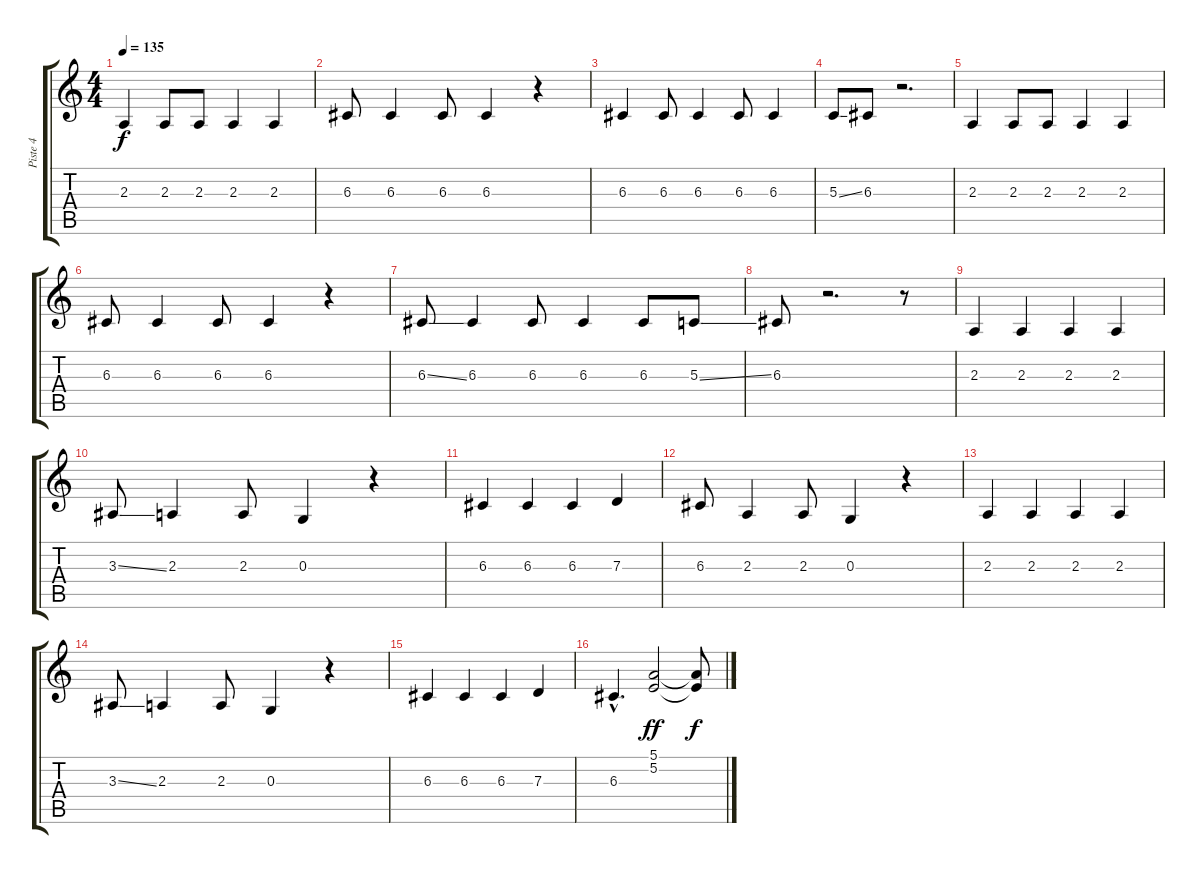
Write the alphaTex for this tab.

\track ("Piste 4" "Piste 4") {instrument englishhorn}
\staff {score tabs}
\tuning (E4 B3 G3 D3 A2 E2) {hide}
\ts (4 4)
\tempo 135
\clef g2
\ks c
2.3.4{dy f} 2.3.8 2.3.8 2.3.4 2.3.4 |
6.3.8 6.3.4 6.3.8 6.3.4 r.4 |
6.3.4 6.3.8 6.3.4 6.3.8 6.3.4 |
5.3{ss}.8 6.3.8 r.2{d} |
2.3.4 2.3.8 2.3.8 2.3.4 2.3.4 |
6.3.8 6.3.4 6.3.8 6.3.4 r.4 |
6.3{ss}.8 6.3.4 6.3.8 6.3.4 6.3.8 5.3{ss}.8 |
6.3.8 r.2{d} r.8 |
2.3.4 2.3.4 2.3.4 2.3.4 |
3.3{ss}.8 2.3.4 2.3.8 0.3.4 r.4 |
6.3.4 6.3.4 6.3.4 7.3.4 |
6.3.8 2.3.4 2.3.8 0.3.4 r.4 |
2.3.4 2.3.4 2.3.4 2.3.4 |
3.3{ss}.8 2.3.4 2.3.8 0.3.4 r.4 |
6.3.4 6.3.4 6.3.4 7.3.4 |
6.3{hac}.4{d} (5.1 5.2).2{dy ff} (5.1{t} 5.2{t}).8{dy f}
